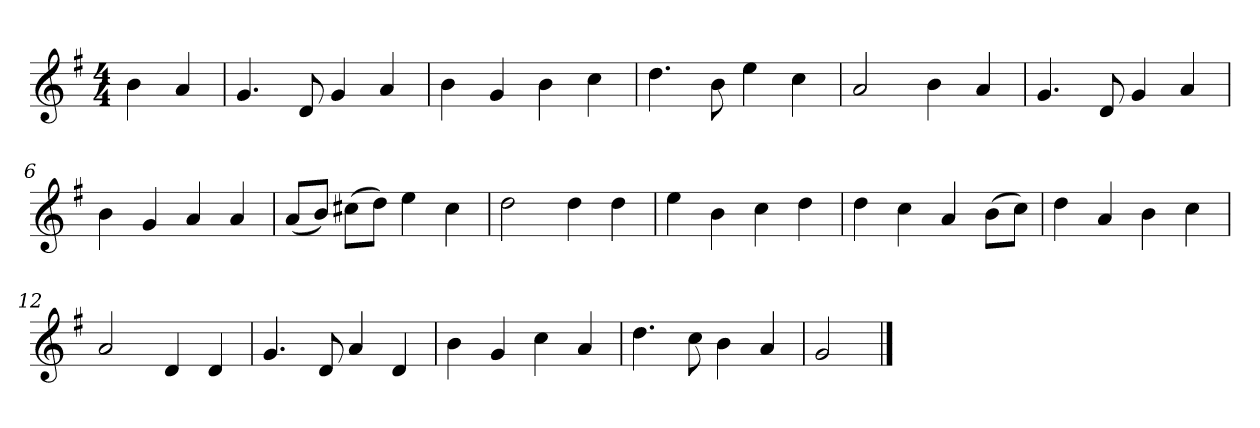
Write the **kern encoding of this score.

**kern
*part1
*staff1
*k[f#]
*M4/4
*MM120
=
4b
4a
=1
4.g
8d
4g
4a
=2
4b
4g
4b
4cc
=3
4.dd
8b
4ee
4cc
=4
2a
4b
4a
=5
4.g
8d
4g
4a
=6
4b
4g
4a
4a
=7
(8aL
8bJ)
(8cc#XL
8ddJ)
4ee
4cc#
=8
2dd
4dd
4dd
=9
4ee
4b
4cc
4dd
=10
4dd
4cc
4a
(8bL
8ccJ)
=11
4dd
4a
4b
4cc
=12
2a
4d
4d
=13
4.g
8d
4a
4d
=14
4b
4g
4cc
4a
=15
4.dd
8cc
4b
4a
=16
2g
==
*-
